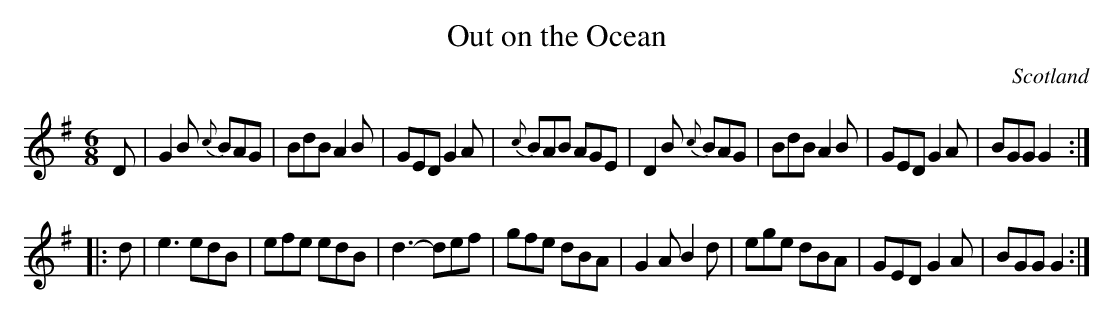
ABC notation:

X:1
T:Out on the Ocean
M:6/8
O:Scotland
K:G
D|\
G2B {c}BAG|BdB A2B|GED G2A |{c}BAB AGE|\
D2B {c}BAG|BdB A2B|GED G2A|BGG G2:|
|:d|\
e3 edB|efe edB|d3-def|gfe dBA | \
G2A B2d|ege dBA|GED G2A|BGG G2:|
